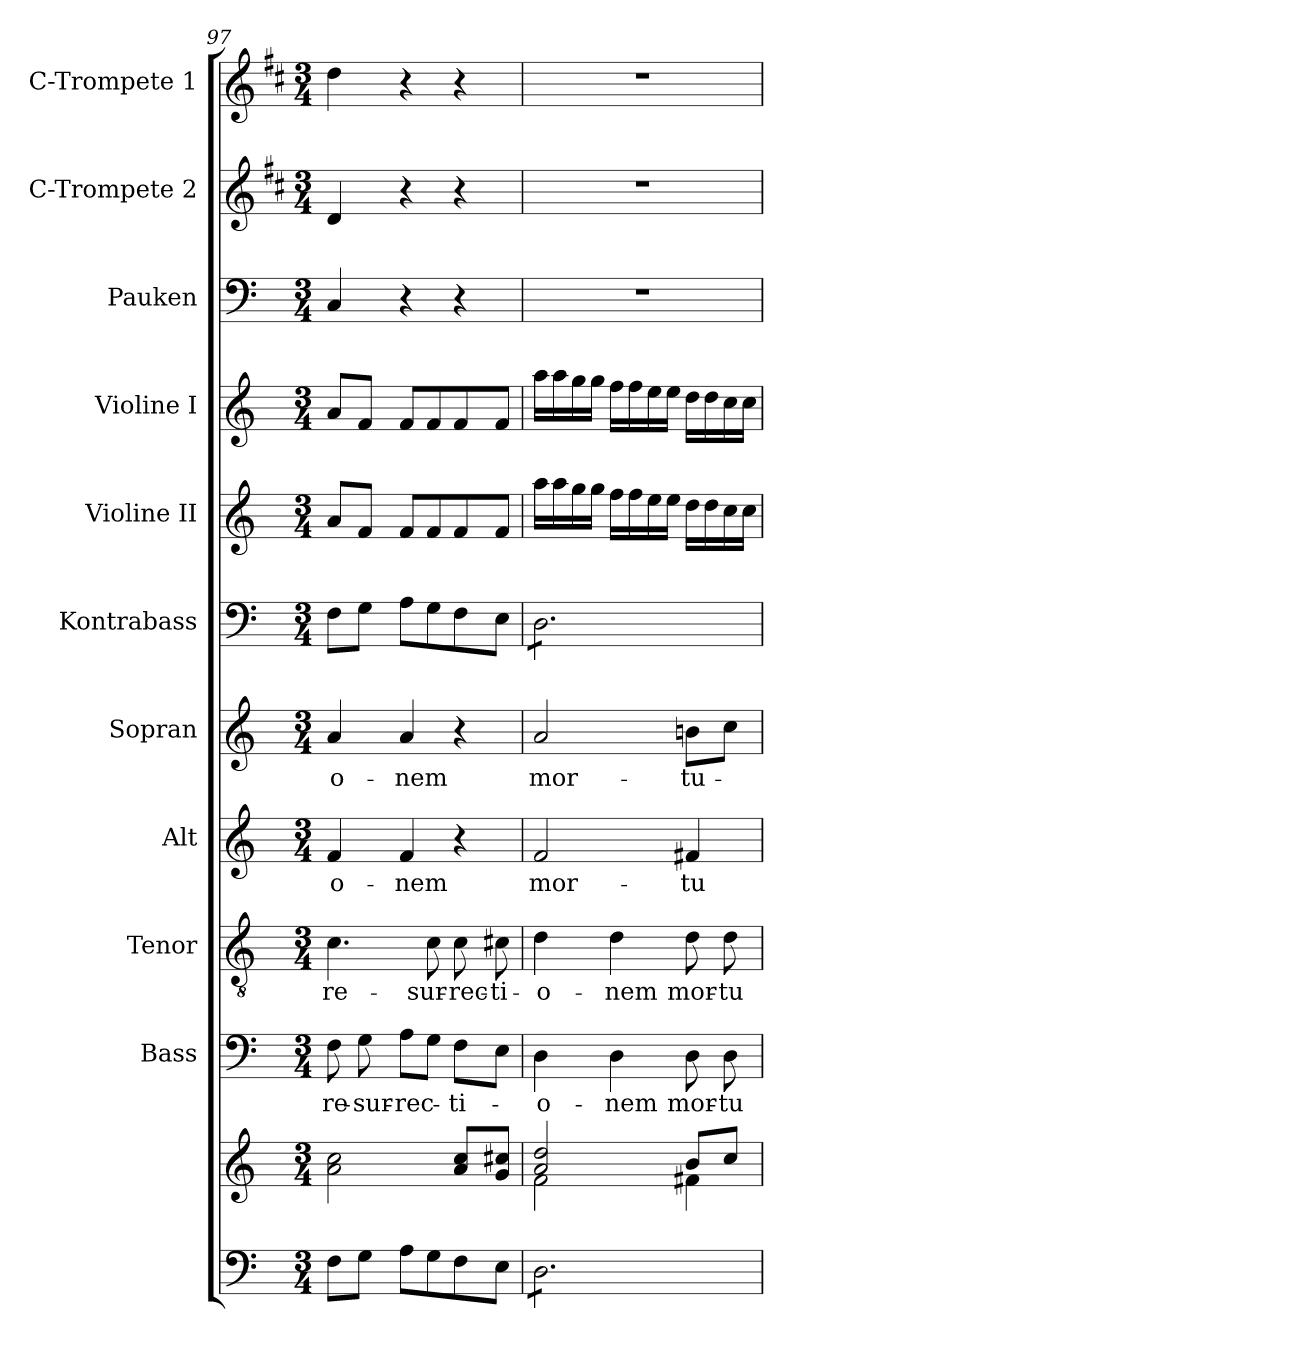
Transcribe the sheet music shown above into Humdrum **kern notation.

**kern	**kern	**kern	**text	**kern	**text	**kern	**text	**kern	**text	**kern	**kern	**kern	**kern	**kern	**kern
*part11	*part11	*part10	*part10	*part9	*part9	*part8	*part8	*part7	*part7	*part6	*part5	*part4	*part3	*part2	*part1
*staff12	*staff11	*staff10	*staff10	*staff9	*staff9	*staff8	*staff8	*staff7	*staff7	*staff6	*staff5	*staff4	*staff3	*staff2	*staff1
*	*	*I"Bass	*	*I"Tenor	*	*I"Alt	*	*I"Sopran	*	*I"Kontrabass	*I"Violine II	*I"Violine I	*I"Pauken	*I"C-Trompete 2	*I"C-Trompete 1
*	*	*I'B.	*	*I'T.	*	*I'A.	*	*I'S.	*	*I'Kb.	*I'Vl. II	*I'Vl. I	*I'Pk.	*I'C Trp. 2	*I'C Trp. 1
*clefF4	*clefG2	*clefF4	*	*clefGv2	*	*clefG2	*	*clefG2	*	*clefF4	*clefG2	*clefG2	*clefF4	*clefG2	*clefG2
*	*	*	*	*	*	*	*	*	*	*ITrd7c12	*	*	*	*ITrd1c2	*ITrd1c2
*k[]	*k[]	*k[]	*	*k[]	*	*k[]	*	*k[]	*	*k[]	*k[]	*k[]	*k[]	*k[]	*k[]
*C:	*C:	*C:	*	*C:	*	*C:	*	*C:	*	*C:	*C:	*C:	*C:	*C:	*C:
*M3/4	*M3/4	*M3/4	*	*M3/4	*	*M3/4	*	*M3/4	*	*M3/4	*M3/4	*M3/4	*M3/4	*M3/4	*M3/4
=97	=97	=97	=97	=97	=97	=97	=97	=97	=97	=97	=97	=97	=97	=97	=97
!	!	!	!LO:LY:b	!	!LO:LY:b	!	!LO:LY:b	!	!LO:LY:b	!	!	!	!	!	!
8F\L	2a\ 2cc\	8F\	re-	4.c\	re-	4f/	-o-	4a/	-o-	8FF\L	8a/L	8a/L	4C/	4c/	4cc\
!	!	!	!LO:LY:b	!	!	!	!	!	!	!	!	!	!	!	!
8G\J	.	8G\	-sur-	.	.	.	.	.	.	8GG\J	8f/J	8f/J	.	.	.
!	!	!	!LO:LY:b	!	!	!	!LO:LY:b	!	!LO:LY:b	!	!	!	!	!	!
8A\L	.	8A\L	-rec-	.	.	4f/	-nem	4a/	-nem	8AA\L	8f/L	8f/L	4r	4r	4r
!	!	!	!	!	!LO:LY:b	!	!	!	!	!	!	!	!	!	!
8G\	.	8G\J	.	8c\	-sur-	.	.	.	.	8GG\	8f/	8f/	.	.	.
!	!	!	!LO:LY:b	!	!LO:LY:b	!	!	!	!	!	!	!	!	!	!
8F\	8a/ 8cc/L	8F\L	-ti-	8c\	-rec-	4r	.	4r	.	8FF\	8f/	8f/	4r	4r	4r
!	!	!	!	!	!LO:LY:b	!	!	!	!	!	!	!	!	!	!
8E\J	8g/ 8cc#X/J	8E\J	.	8c#X\	-ti-	.	.	.	.	8EE\J	8f/J	8f/J	.	.	.
!!LO:PB:g=z
=98	=98	=98	=98	=98	=98	=98	=98	=98	=98	=98	=98	=98	=98	=98	=98
*	*^	*	*	*	*	*	*	*	*	*	*	*	*	*	*
!	!	!	!	!LO:LY:b	!	!LO:LY:b	!	!LO:LY:b	!	!LO:LY:b	!	!	!	!	!	!
*tremolo	*	*	*	*	*	*	*	*	*	*	*	*	*	*	*	*
*	*	*	*	*	*	*	*	*	*	*	*tremolo	*	*	*	*	*
8D\L	2a/ 2dd/	2f\	4D\	-o-	4d\	-o-	2f/	mor-	2a/	mor-	8DD\L	16aa\LL	16aa\LL	2.r	2.r	2.r
.	.	.	.	.	.	.	.	.	.	.	.	16aa\	16aa\	.	.	.
8D\	.	.	.	.	.	.	.	.	.	.	8DD\	16gg\	16gg\	.	.	.
.	.	.	.	.	.	.	.	.	.	.	.	16gg\JJ	16gg\JJ	.	.	.
!	!	!	!	!LO:LY:b	!	!LO:LY:b	!	!	!	!	!	!	!	!	!	!
8D\	.	.	4D\	-nem	4d\	-nem	.	.	.	.	8DD\	16ff\LL	16ff\LL	.	.	.
.	.	.	.	.	.	.	.	.	.	.	.	16ff\	16ff\	.	.	.
8D\	.	.	.	.	.	.	.	.	.	.	8DD\	16ee\	16ee\	.	.	.
.	.	.	.	.	.	.	.	.	.	.	.	16ee\JJ	16ee\JJ	.	.	.
!	!	!	!	!LO:LY:b	!	!LO:LY:b	!	!LO:LY:b	!	!LO:LY:b	!	!	!	!	!	!
8D\	8b/L	4f#X\	8D\	mor-	8d\	mor-	4f#X/	-tu-	8bn\L	-tu-	8DD\	16dd\LL	16dd\LL	.	.	.
.	.	.	.	.	.	.	.	.	.	.	.	16dd\	16dd\	.	.	.
!	!	!	!	!LO:LY:b	!	!LO:LY:b	!	!	!	!	!	!	!	!	!	!
8D\J	8cc/J	.	8D\	-tu-	8d\	-tu-	.	.	8cc\J	.	8DD\J	16cc\	16cc\	.	.	.
*	*	*	*	*	*	*	*	*	*	*	*Xtremolo	*	*	*	*	*
*Xtremolo	*	*	*	*	*	*	*	*	*	*	*	*	*	*	*	*
.	.	.	.	.	.	.	.	.	.	.	.	16cc\JJ	16cc\JJ	.	.	.
*	*v	*v	*	*	*	*	*	*	*	*	*	*	*	*	*	*
=	=	=	=	=	=	=	=	=	=	=	=	=	=	=	=
*-	*-	*-	*-	*-	*-	*-	*-	*-	*-	*-	*-	*-	*-	*-	*-
